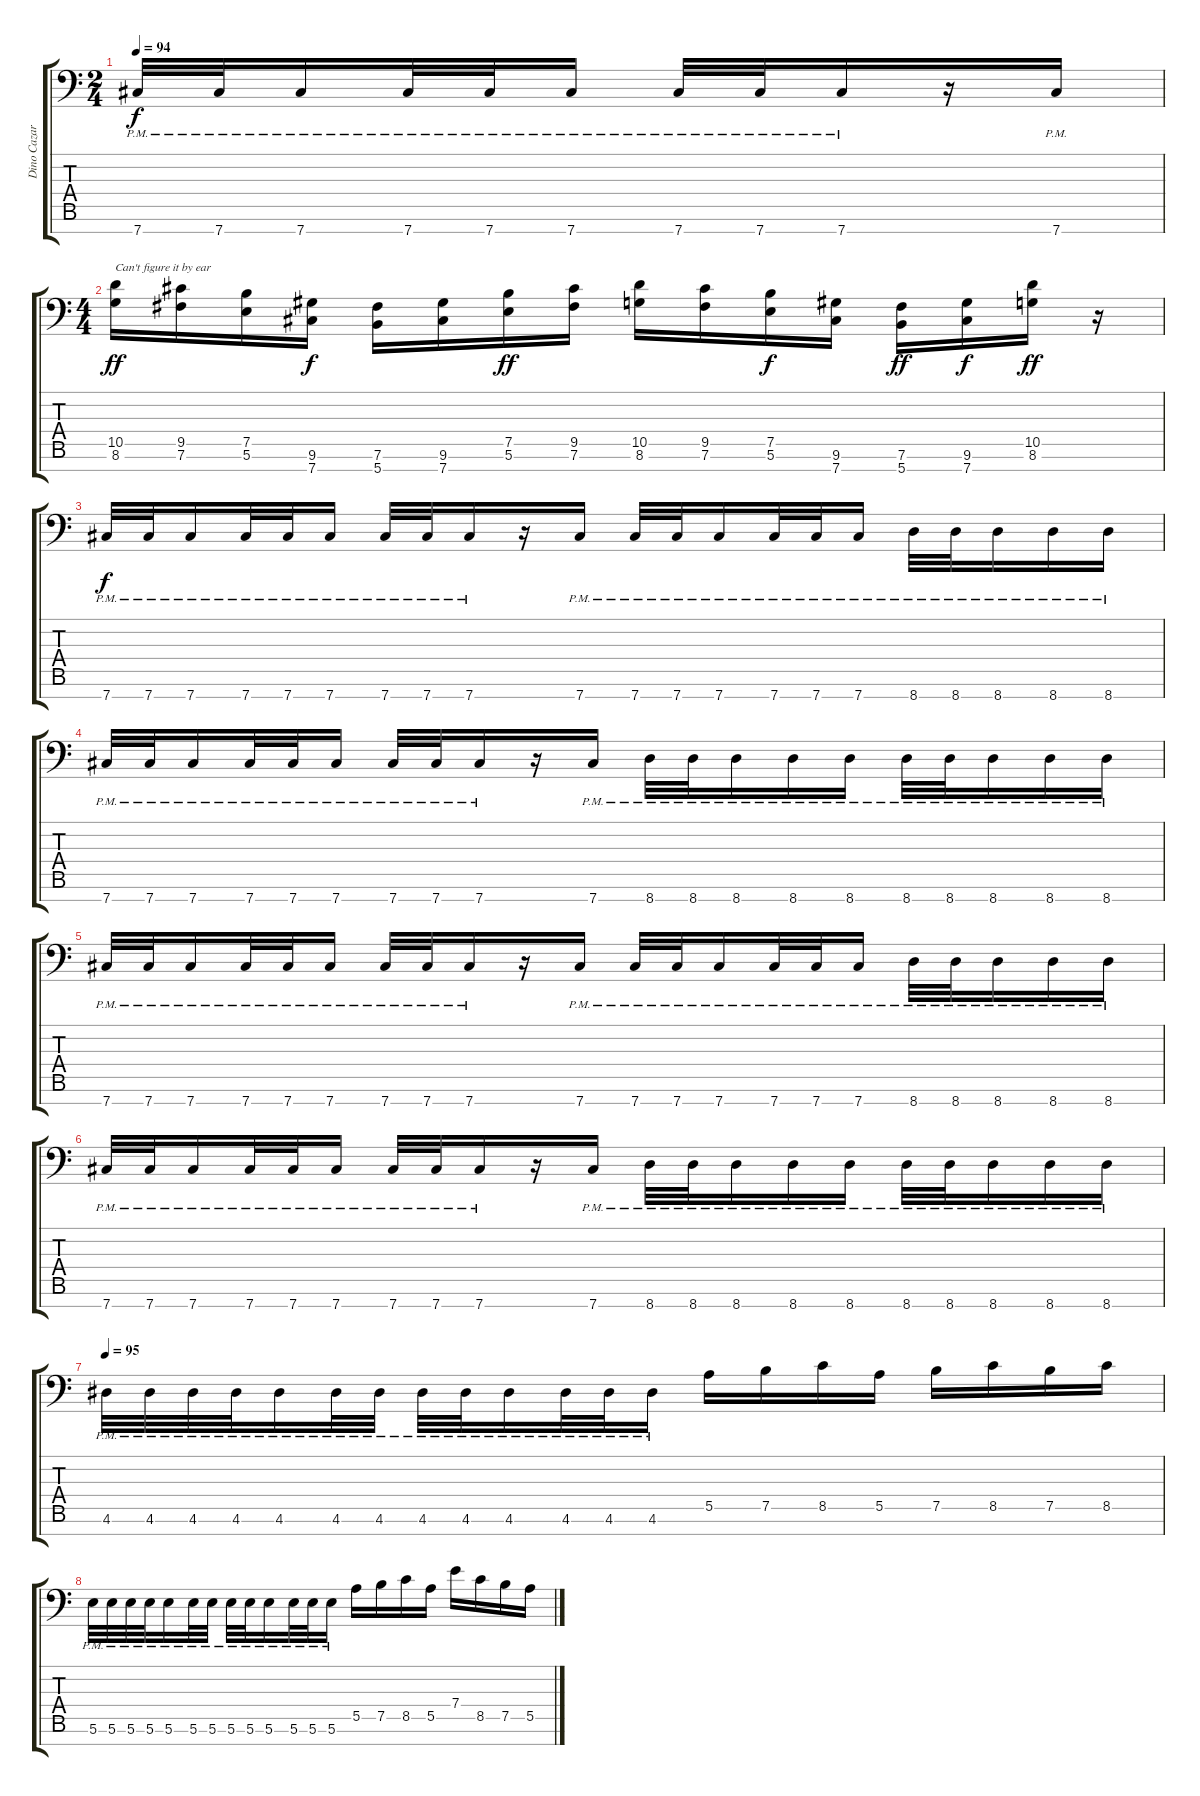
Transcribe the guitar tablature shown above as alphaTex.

\track ("Dino Cazares" "Dino Cazar") {instrument distortionguitar}
\staff {score tabs}
\tuning (B3 G3 D3 A2 E2 B1 Gb1) {hide}
\ts (2 4)
\tempo 94
\clef f4
\ks c
7.7{pm}.32{dy f} 7.7{pm}.32 7.7{pm}.16 7.7{pm}.32 7.7{pm}.32 7.7{pm}.16 7.7{pm}.32 7.7{pm}.32 7.7{pm}.16 r.16 7.7{pm}.16 |
\ts (4 4)
(10.5 8.6).16{txt "Can't figure it by ear" dy ff} (9.5 7.6).16 (7.5 5.6).16 (9.6 7.7).16{dy f} (7.6 5.7).16 (9.6 7.7).16 (7.5 5.6).16{dy ff} (9.5 7.6).16 (10.5 8.6).16 (9.5 7.6).16 (7.5 5.6).16{dy f} (9.6 7.7).16 (7.6 5.7).16{dy ff} (9.6 7.7).16{dy f} (10.5 8.6).16{dy ff} r.16 |
7.7{pm}.32{dy f} 7.7{pm}.32 7.7{pm}.16 7.7{pm}.32 7.7{pm}.32 7.7{pm}.16 7.7{pm}.32 7.7{pm}.32 7.7{pm}.16 r.16 7.7{pm}.16 7.7{pm}.32 7.7{pm}.32 7.7{pm}.16 7.7{pm}.32 7.7{pm}.32 7.7{pm}.16 8.7{pm}.32 8.7{pm}.32 8.7{pm}.16 8.7{pm}.16 8.7{pm}.16 |
7.7{pm}.32 7.7{pm}.32 7.7{pm}.16 7.7{pm}.32 7.7{pm}.32 7.7{pm}.16 7.7{pm}.32 7.7{pm}.32 7.7{pm}.16 r.16 7.7{pm}.16 8.7{pm}.32 8.7{pm}.32 8.7{pm}.16 8.7{pm}.16 8.7{pm}.16 8.7{pm}.32 8.7{pm}.32 8.7{pm}.16 8.7{pm}.16 8.7{pm}.16 |
7.7{pm}.32 7.7{pm}.32 7.7{pm}.16 7.7{pm}.32 7.7{pm}.32 7.7{pm}.16 7.7{pm}.32 7.7{pm}.32 7.7{pm}.16 r.16 7.7{pm}.16 7.7{pm}.32 7.7{pm}.32 7.7{pm}.16 7.7{pm}.32 7.7{pm}.32 7.7{pm}.16 8.7{pm}.32 8.7{pm}.32 8.7{pm}.16 8.7{pm}.16 8.7{pm}.16 |
7.7{pm}.32 7.7{pm}.32 7.7{pm}.16 7.7{pm}.32 7.7{pm}.32 7.7{pm}.16 7.7{pm}.32 7.7{pm}.32 7.7{pm}.16 r.16 7.7{pm}.16 8.7{pm}.32 8.7{pm}.32 8.7{pm}.16 8.7{pm}.16 8.7{pm}.16 8.7{pm}.32 8.7{pm}.32 8.7{pm}.16 8.7{pm}.16 8.7{pm}.16 |
\tempo 95
4.6{pm}.32 4.6{pm}.32 4.6{pm}.32 4.6{pm}.32 4.6{pm}.16 4.6{pm}.32 4.6{pm}.32 4.6{pm}.32 4.6{pm}.32 4.6{pm}.16 4.6{pm}.32 4.6{pm}.32 4.6{pm}.16 5.5.16 7.5.16 8.5.16 5.5.16 7.5.16 8.5.16 7.5.16 8.5.16 |
5.6{pm}.32 5.6{pm}.32 5.6{pm}.32 5.6{pm}.32 5.6{pm}.16 5.6{pm}.32 5.6{pm}.32 5.6{pm}.32 5.6{pm}.32 5.6{pm}.16 5.6{pm}.32 5.6{pm}.32 5.6{pm}.16 5.5.16 7.5.16 8.5.16 5.5.16 7.4.16 8.5.16 7.5.16 5.5.16
